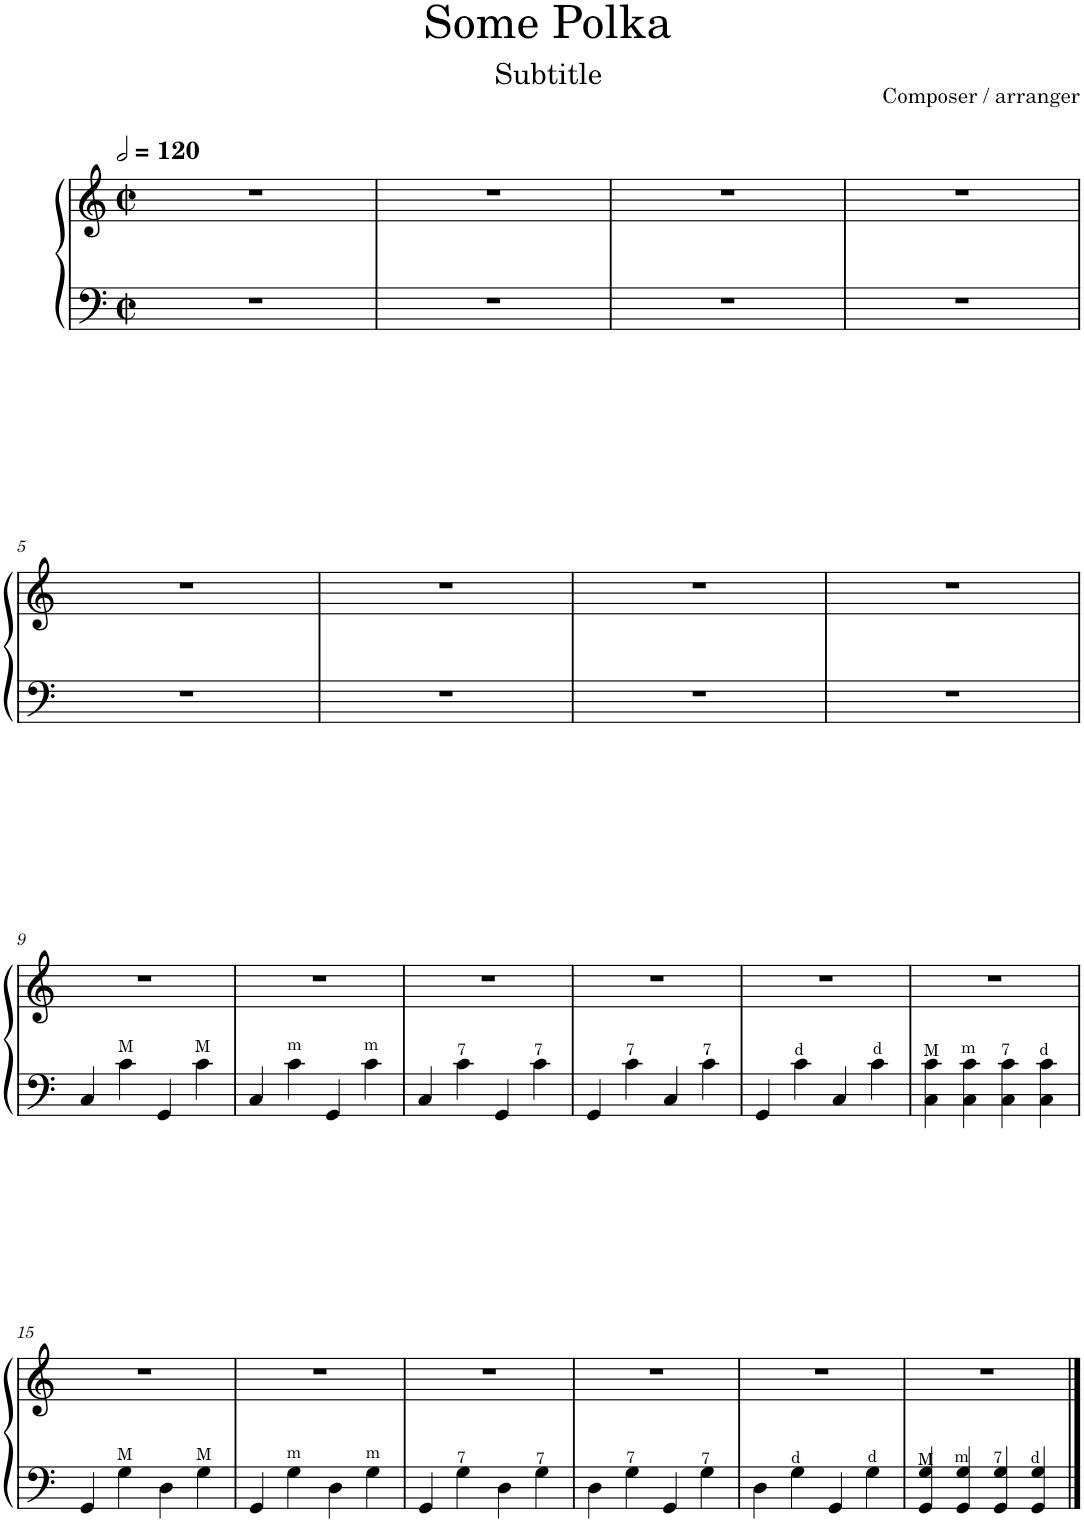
**kern	**kern
*part1	*part1
*staff2	*staff1
*I"Accordion	*
*I'Acc.	*
*clefF4	*clefG2
*k[]	*k[]
*M2/2	*M2/2
*met(c|)	*met(c|)
*MM240	*MM240
=1	=1
1r	1r
=2	=2
1r	1r
=3	=3
1r	1r
=4	=4
1r	1r
!!LO:LB:g=z
=5	=5
1r	1r
=6	=6
1r	1r
=7	=7
1r	1r
=8	=8
1r	1r
!!LO:LB:g=z
=9	=9
4C/	1r
4c\	.
4GG/	.
4c\	.
=10	=10
4C/	1r
4c\	.
4GG/	.
4c\	.
=11	=11
4C/	1r
4c\	.
4GG/	.
4c\	.
=12	=12
4GG/	1r
4c\	.
4C/	.
4c\	.
=13	=13
4GG/	1r
4c\	.
4C/	.
4c\	.
=14	=14
4C\> 4c\>	1r
4C\> 4c\>	.
4C\> 4c\>	.
4C\> 4c\>	.
!!LO:LB:g=z
=15	=15
4GG/	1r
4G\	.
4D\	.
4G\	.
=16	=16
4GG/	1r
4G\	.
4D\	.
4G\	.
=17	=17
4GG/	1r
4G\	.
4D\	.
4G\	.
=18	=18
4D\	1r
4G\	.
4GG/	.
4G\	.
=19	=19
4D\	1r
4G\	.
4GG/	.
4G\	.
=20	=20
4GG/> 4G/>	1r
4GG/> 4G/>	.
4GG/> 4G/>	.
4GG/> 4G/>	.
==	==
*-	*-
